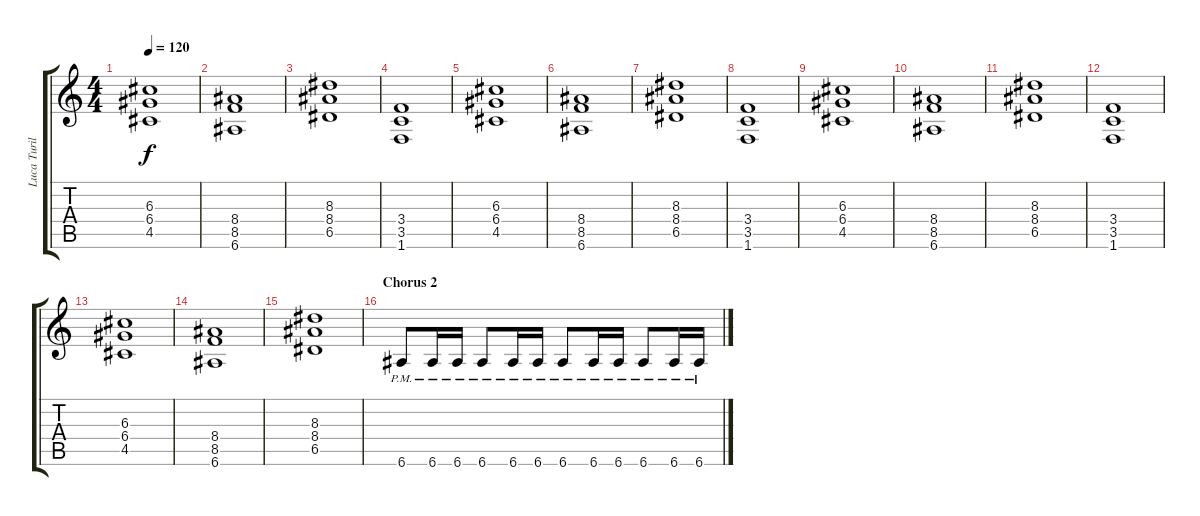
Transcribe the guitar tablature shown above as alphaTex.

\track ("Luca Turilli - Lead Guitar" "Luca Turil") {instrument distortionguitar}
\staff {score tabs}
\tuning (E4 B3 G3 D3 A2 E2) {hide}
\ts (4 4)
\tempo 120
\clef g2
\ks c
(6.3 6.4 4.5).1{dy f} |
(8.4 8.5 6.6).1 |
(8.3 8.4 6.5).1 |
(3.4 3.5 1.6).1 |
(6.3 6.4 4.5).1 |
(8.4 8.5 6.6).1 |
(8.3 8.4 6.5).1 |
(3.4 3.5 1.6).1 |
(6.3 6.4 4.5).1 |
(8.4 8.5 6.6).1 |
(8.3 8.4 6.5).1 |
(3.4 3.5 1.6).1 |
(6.3 6.4 4.5).1 |
(8.4 8.5 6.6).1 |
(8.3 8.4 6.5).1 |
\section ("" "Chorus 2")
6.6{pm}.8 6.6{pm}.16 6.6{pm}.16 6.6{pm}.8 6.6{pm}.16 6.6{pm}.16 6.6{pm}.8 6.6{pm}.16 6.6{pm}.16 6.6{pm}.8 6.6{pm}.16 6.6{pm}.16
